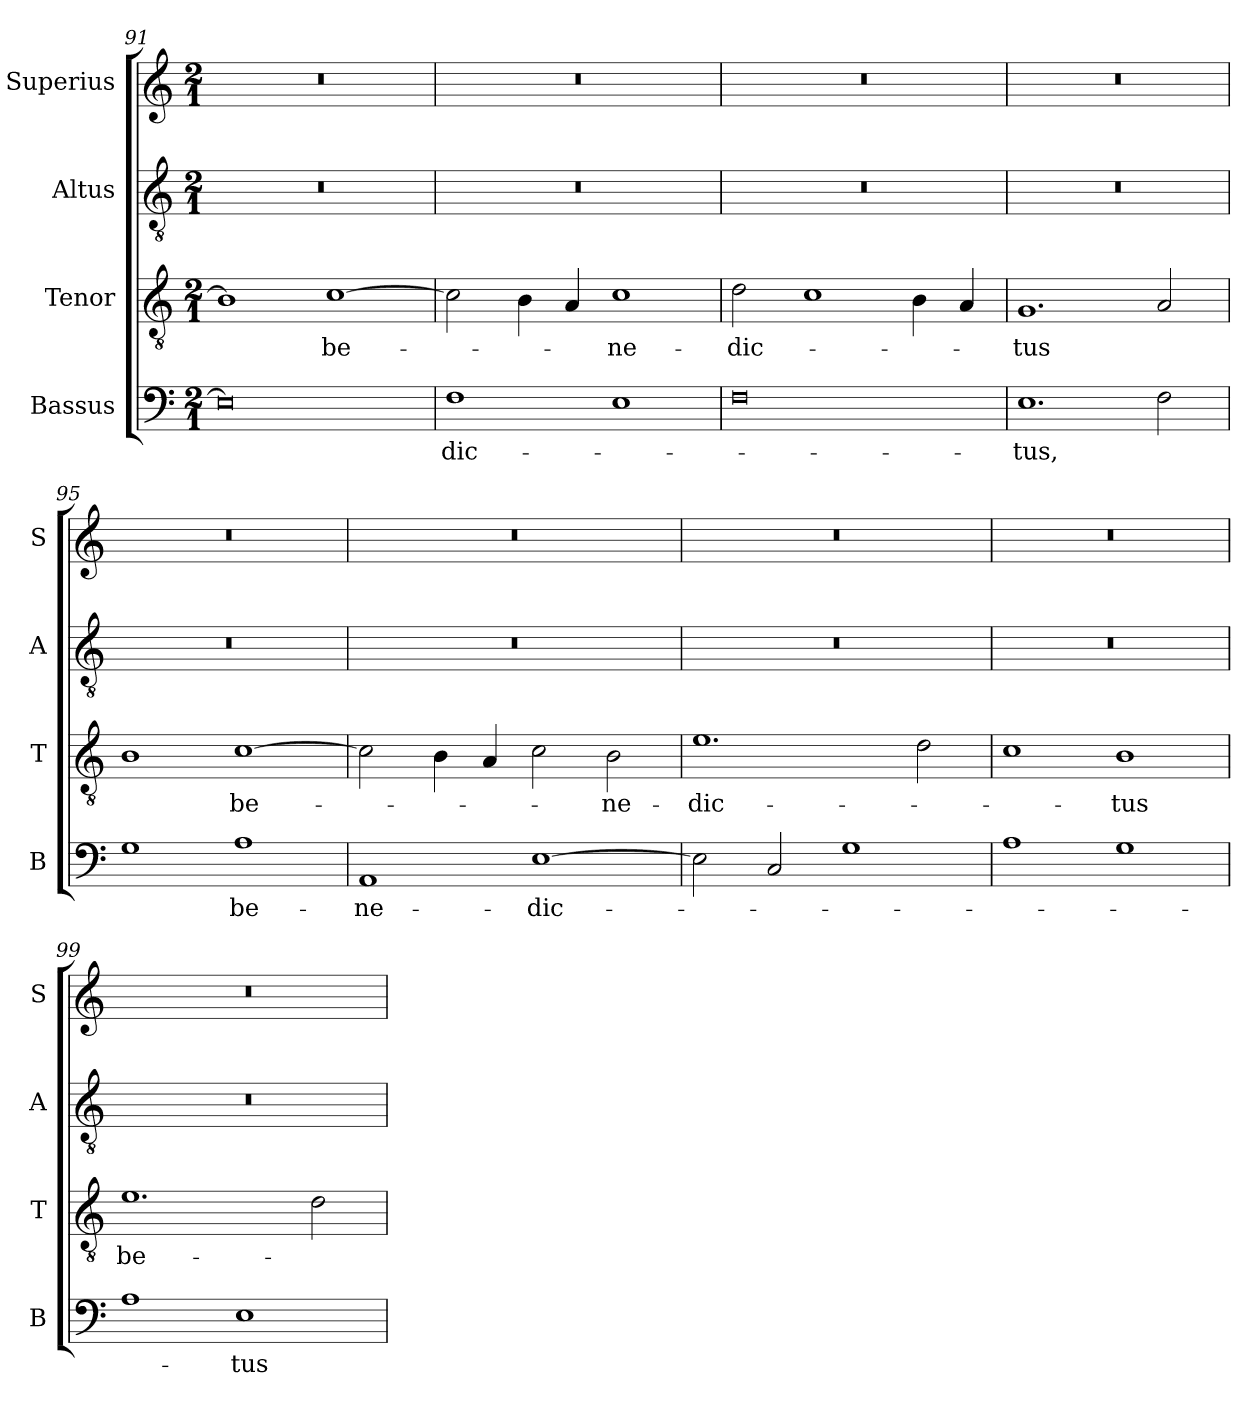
**kern	**text	**kern	**text	**kern	**kern
*part4	*part4	*part3	*part3	*part2	*part1
*staff4	*staff4	*staff3	*staff3	*staff2	*staff1
*I"Bassus	*	*I"Tenor	*	*I"Altus	*I"Superius
*I'B	*	*I'T	*	*I'A	*I'S
*clefF4	*	*clefGv2	*	*clefGv2	*clefG2
*k[]	*	*k[]	*	*k[]	*k[]
*M2/1	*	*M2/1	*	*M2/1	*M2/1
=91	=91	=91	=91	=91	=91
0E]	.	1B]	.	0r	0r
.	.	[1c	be-	.	.
=92	=92	=92	=92	=92	=92
1F	-dic-	2c\]	.	0r	0r
.	.	4B\	.	.	.
.	.	4A/	.	.	.
1E	.	1c	-ne-	.	.
!!LO:LB:g=z
=93	=93	=93	=93	=93	=93
0F	.	2d\	-dic-	0r	0r
.	.	1c	.	.	.
.	.	4B\	.	.	.
.	.	4A/	.	.	.
=94	=94	=94	=94	=94	=94
1.E	-tus,	1.G	-tus	0r	0r
2F\	.	2A/	.	.	.
=95	=95	=95	=95	=95	=95
1G	.	1B	.	0r	0r
1A	be-	[1c	be-	.	.
=96	=96	=96	=96	=96	=96
1AA	-ne-	2c\]	.	0r	0r
.	.	4B\	.	.	.
.	.	4A/	.	.	.
[1E	-dic-	2c\	.	.	.
.	.	2B\	-ne-	.	.
=97	=97	=97	=97	=97	=97
2E\]	.	1.e	-dic-	0r	0r
2C/	.	.	.	.	.
1G	.	.	.	.	.
.	.	2d\	.	.	.
=98	=98	=98	=98	=98	=98
1A	.	1c	.	0r	0r
1G	.	1B	-tus	.	.
!!LO:LB:g=z
=99	=99	=99	=99	=99	=99
1A	.	1.e	be-	0r	0r
1E	-tus	.	.	.	.
.	.	2d\	.	.	.
=	=	=	=	=	=
*-	*-	*-	*-	*-	*-
